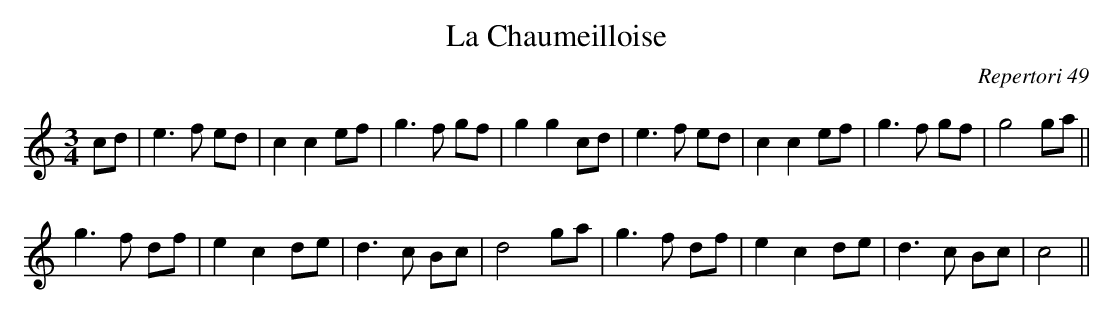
X:1
T:La Chaumeilloise
C:Repertori 49
M:3/4
L:1/8
K:C
cd|e3f ed|c2c2 ef|g3f gf|g2g2 cd|\
e3f ed|c2c2 ef|g3f gf|g4 ga||
g3f df|e2c2 de|d3c Bc|d4 ga|\
g3f df|e2c2 de|d3c Bc|c4||**
